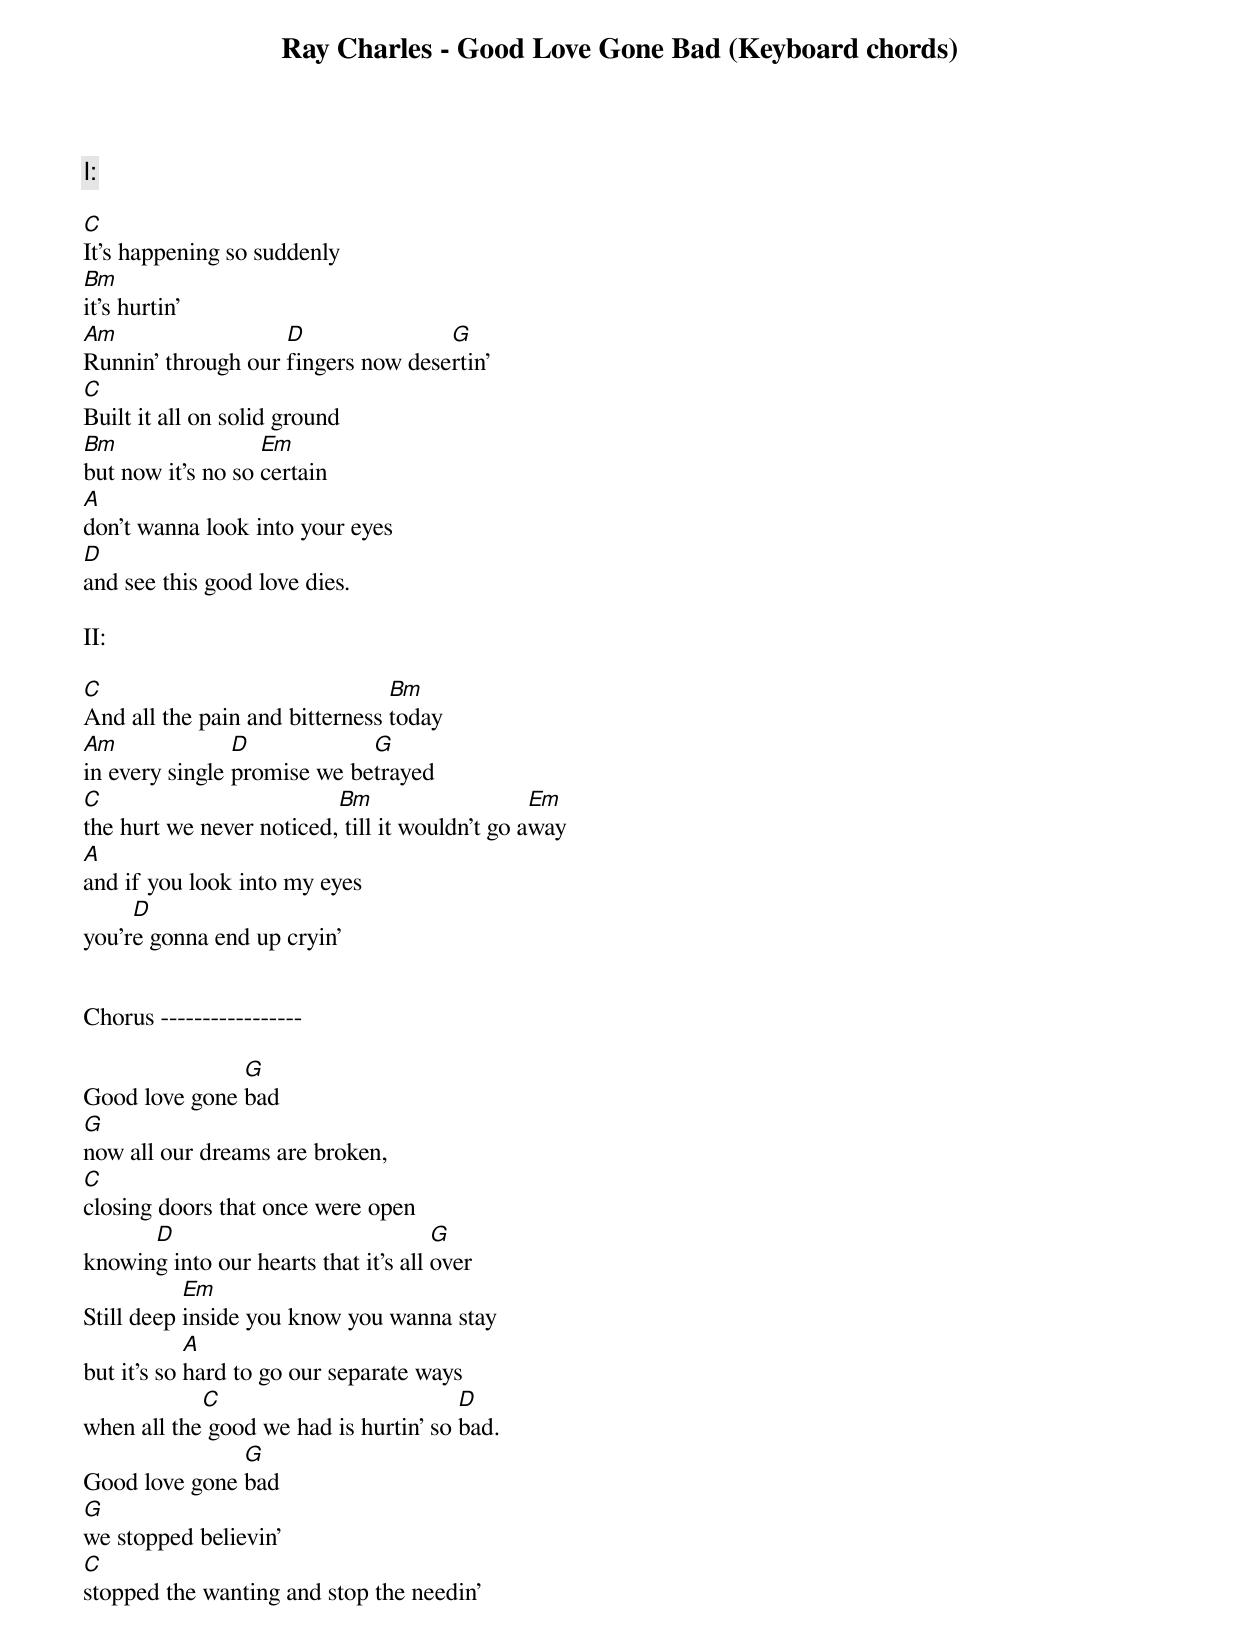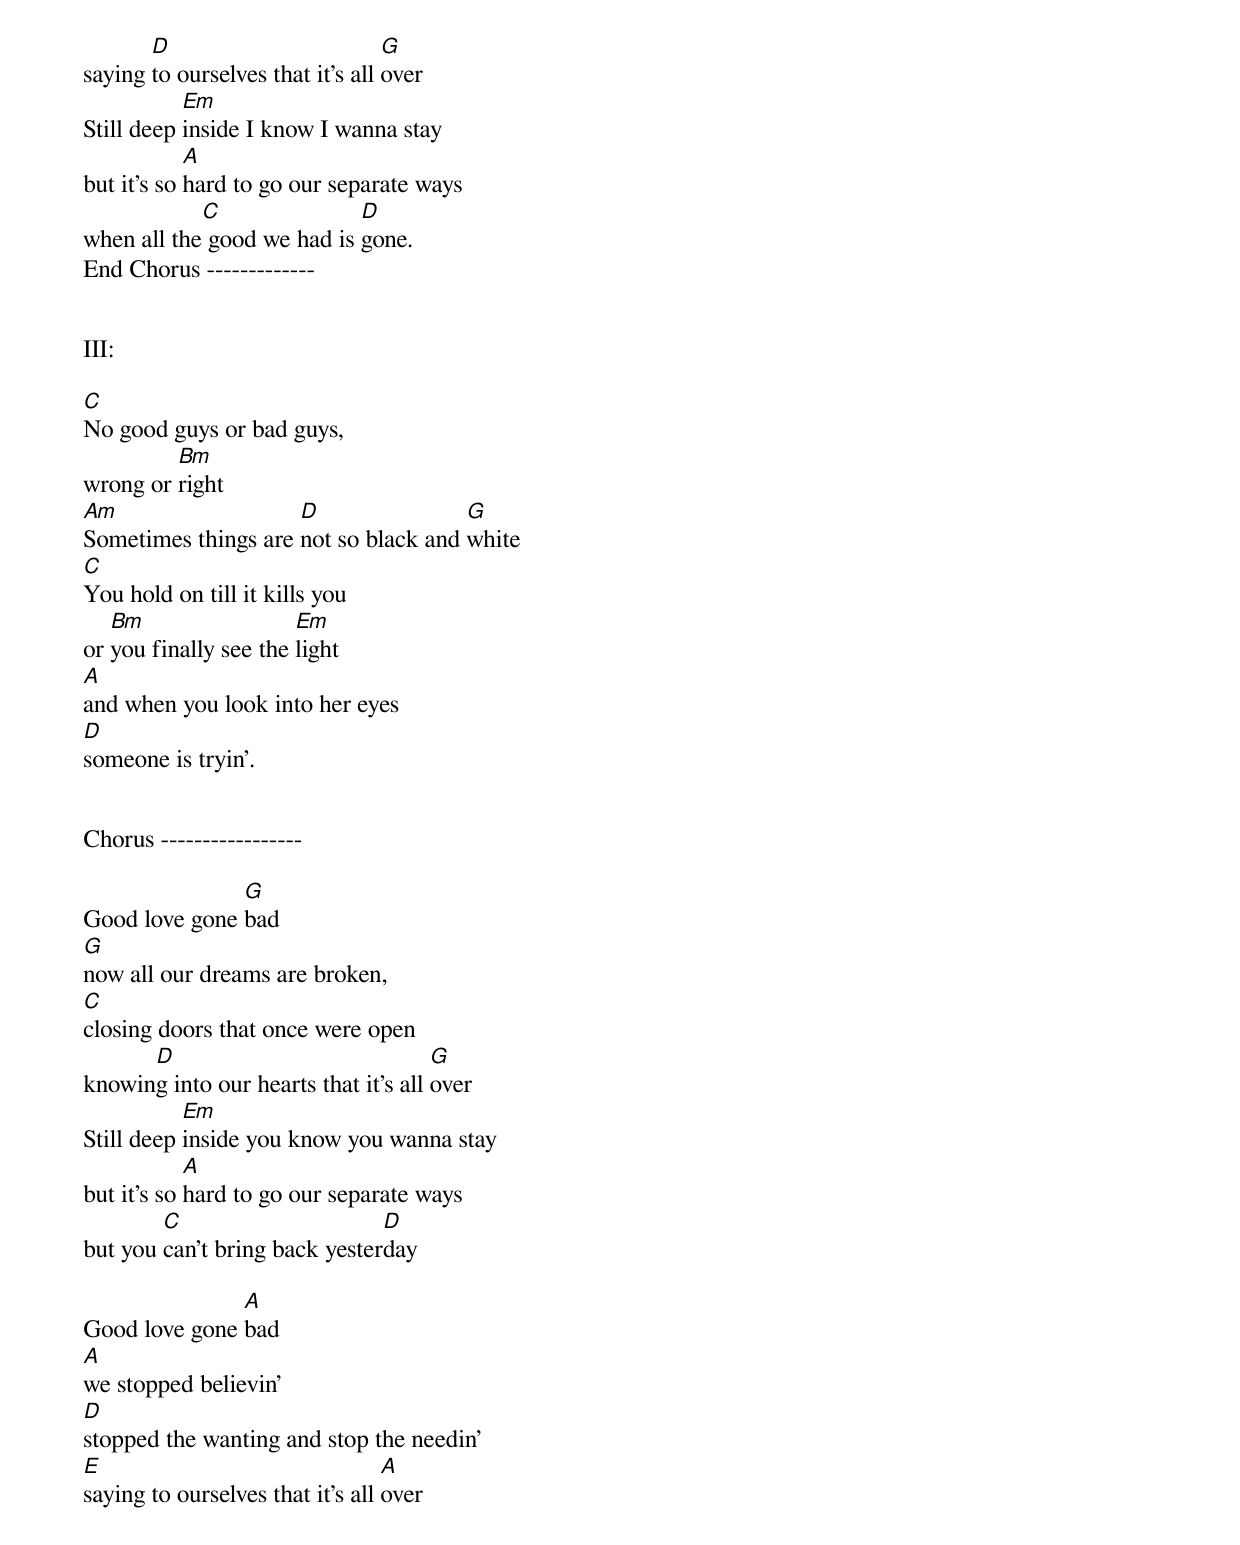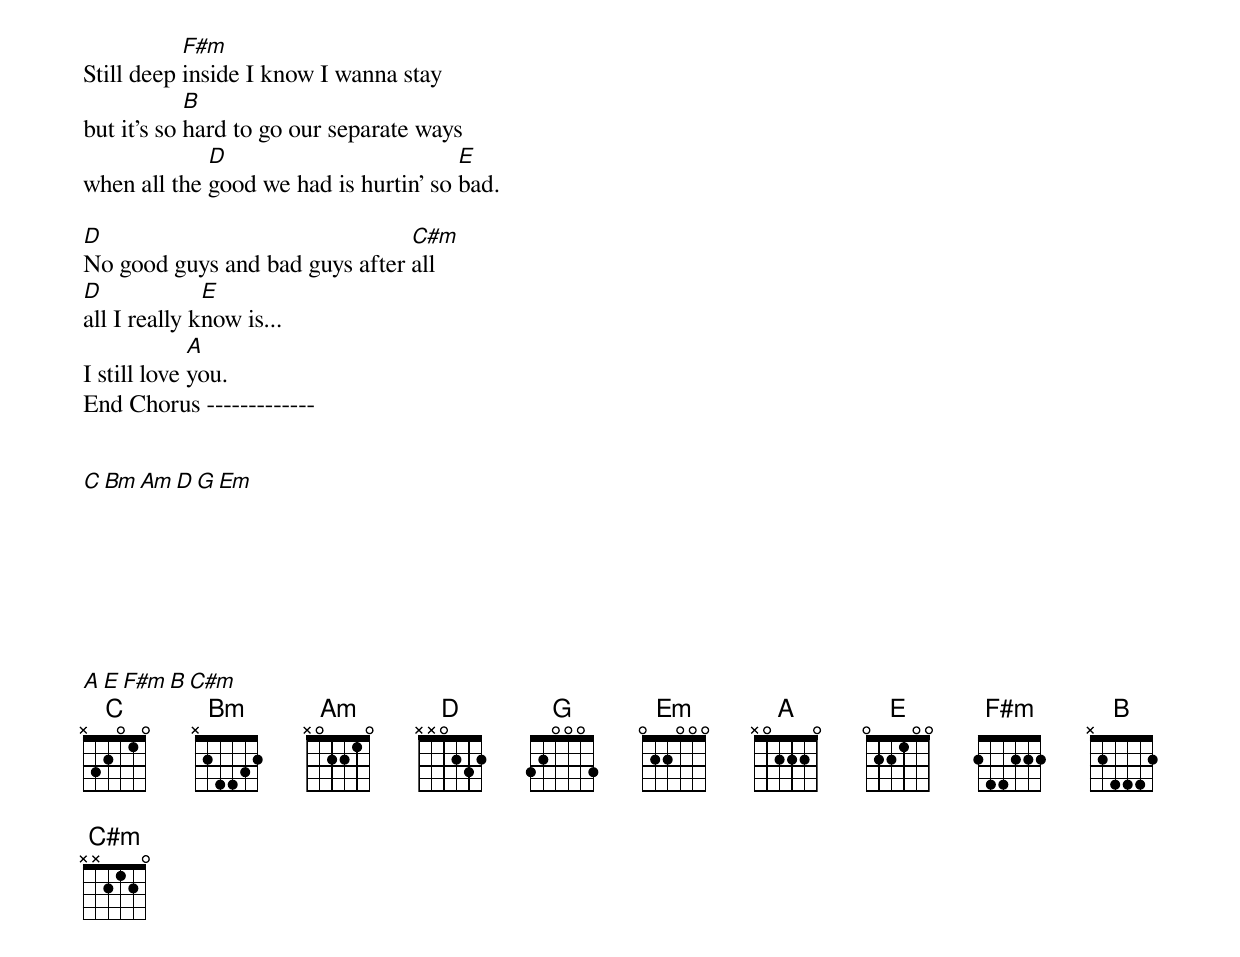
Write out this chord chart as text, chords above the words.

Ray Charles - Good Love Gone Bad (Keyboard chords)

I:

C
It's happening so suddenly
Bm
it's hurtin'
Am                  D               G
Runnin' through our fingers now desertin'
C
Built it all on solid ground
Bm                 Em
but now it's no so certain
A
don't wanna look into your eyes
D
and see this good love dies.

II:

C                               Bm
And all the pain and bitterness today
Am              D            G
in every single promise we betrayed
C                         Bm                    Em
the hurt we never noticed, till it wouldn't go away
A
and if you look into my eyes
     D
you're gonna end up cryin'


Chorus -----------------

               G
Good love gone bad
G
now all our dreams are broken,
C
closing doors that once were open
      D                               G
knowing into our hearts that it's all over
           Em
Still deep inside you know you wanna stay
            A
but it's so hard to go our separate ways
            C                          D
when all the good we had is hurtin' so bad.
               G
Good love gone bad
G
we stopped believin'
C
stopped the wanting and stop the needin'
       D                          G
saying to ourselves that it's all over
           Em
Still deep inside I know I wanna stay
            A
but it's so hard to go our separate ways
            C               D
when all the good we had is gone.
End Chorus -------------


III:

C
No good guys or bad guys,
         Bm
wrong or right
Am                   D                G
Sometimes things are not so black and white
C
You hold on till it kills you
   Bm                  Em
or you finally see the light
A
and when you look into her eyes
D
someone is tryin'.


Chorus -----------------

               G
Good love gone bad
G
now all our dreams are broken,
C
closing doors that once were open
      D                               G
knowing into our hearts that it's all over
           Em
Still deep inside you know you wanna stay
            A
but it's so hard to go our separate ways
        C                      D
but you can't bring back yesterday

               A
Good love gone bad
A
we stopped believin'
D
stopped the wanting and stop the needin'
E                                 A
saying to ourselves that it's all over
           F#m
Still deep inside I know I wanna stay
            B
but it's so hard to go our separate ways
             D                         E
when all the good we had is hurtin' so bad.

D                               C#m
No good guys and bad guys after all
D             E
all I really know is...
             A
I still love you.
End Chorus -------------


  C      Bm     Am     D      G      Em







  A      E      F#m    B      C#m
